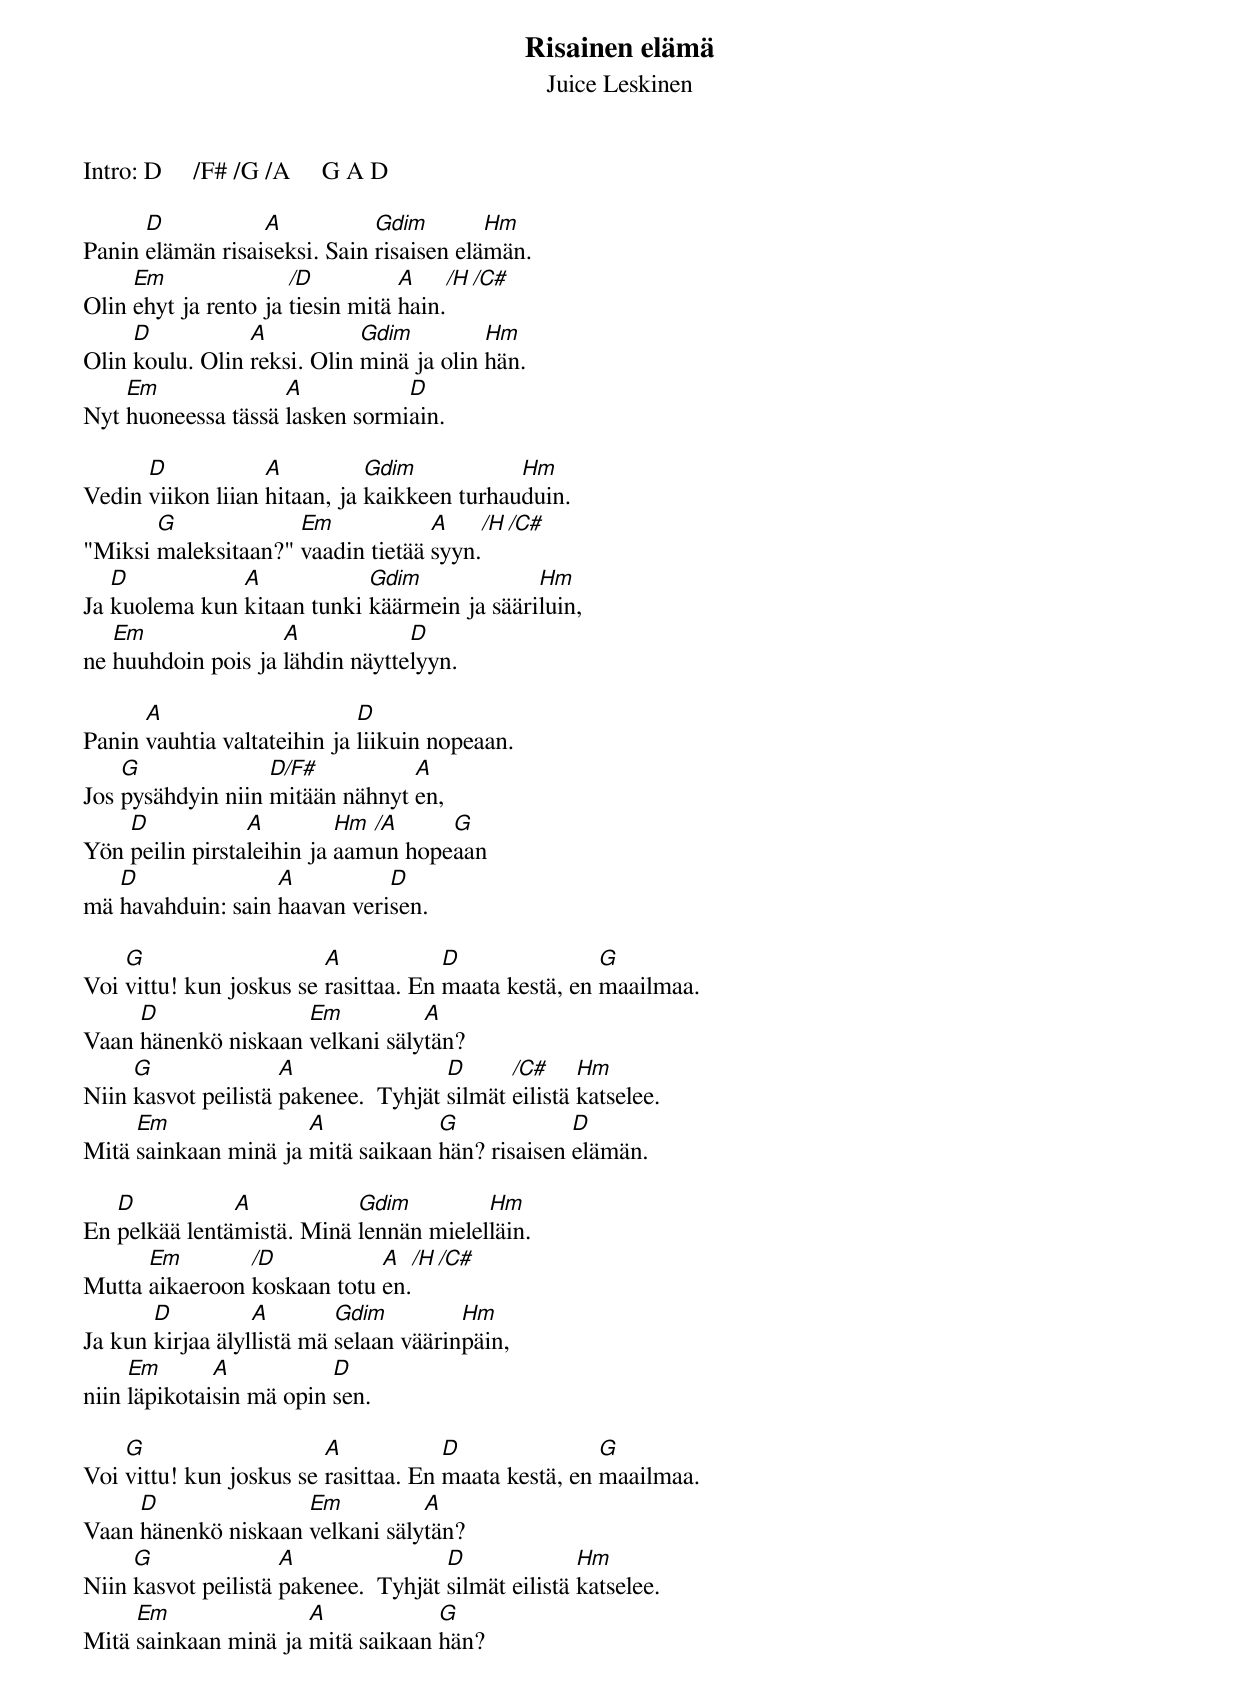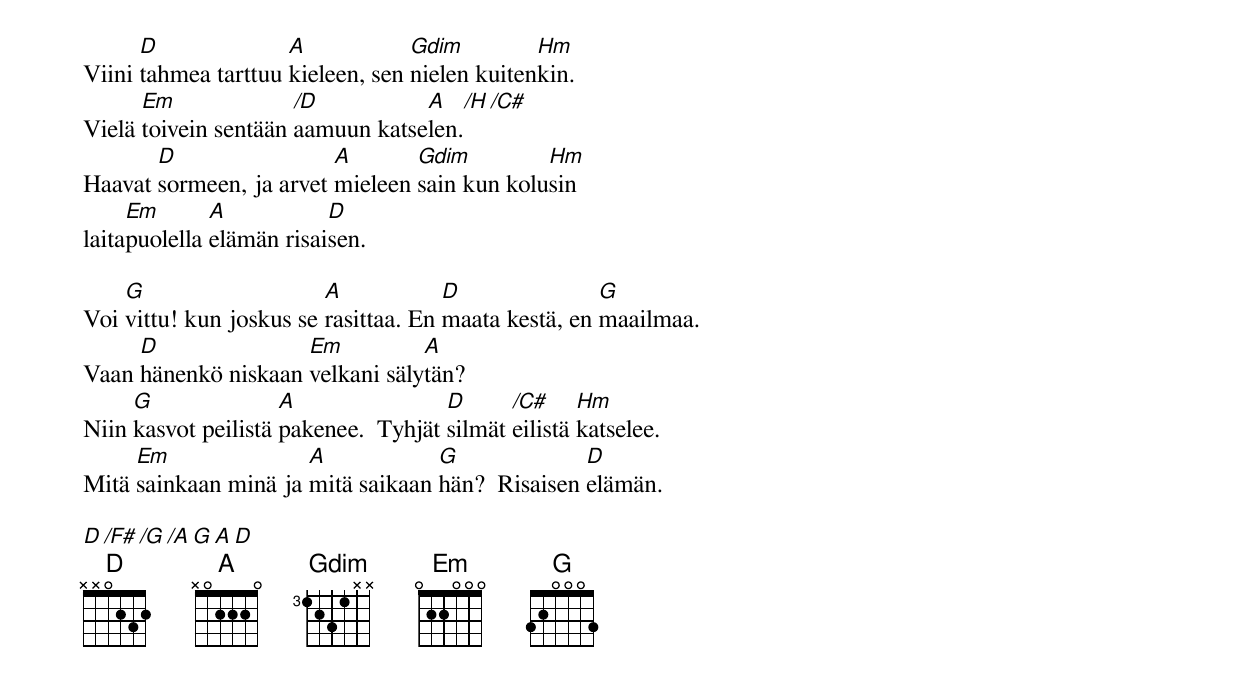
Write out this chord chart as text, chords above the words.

Risainen elämä
Juice Leskinen

Intro: D     /F# /G /A     G A D

      D           A           Gdim        Hm
Panin elämän risaiseksi. Sain risaisen elämän.
     Em               /D          A      /H  /C#
Olin ehyt ja rento ja tiesin mitä hain.
     D           A           Gdim         Hm
Olin koulu. Olin reksi. Olin minä ja olin hän.
    Em              A           D
Nyt huoneessa tässä lasken sormiain.

      D            A          Gdim           Hm
Vedin viikon liian hitaan, ja kaikkeen turhauduin.
       G             Em            A       /H  /C#
"Miksi maleksitaan?" vaadin tietää syyn.
   D           A            Gdim             Hm
Ja kuolema kun kitaan tunki käärmein ja sääriluin,
   Em               A            D
ne huuhdoin pois ja lähdin näyttelyyn.

      A                      D
Panin vauhtia valtateihin ja liikuin nopeaan.
    G              D/F#          A
Jos pysähdyin niin mitään nähnyt en,
    D            A         Hm /A     G
Yön peilin pirstaleihin ja aamun hopeaan
   D               A          D
mä havahduin: sain haavan verisen.

    G                    A            D               G
Voi vittu! kun joskus se rasittaa. En maata kestä, en maailmaa.
     D               Em          A
Vaan hänenkö niskaan velkani sälytän?
     G               A                D      /C#     Hm
Niin kasvot peilistä pakenee.  Tyhjät silmät eilistä katselee.
     Em               A            G             D
Mitä sainkaan minä ja mitä saikaan hän? risaisen elämän.

   D           A           Gdim         Hm
En pelkää lentämistä. Minä lennän mielelläin.
      Em        /D           A    /H  /C#
Mutta aikaeroon koskaan totu en.
       D          A        Gdim         Hm
Ja kun kirjaa älyllistä mä selaan väärinpäin,
     Em       A           D
niin läpikotaisin mä opin sen.

    G                    A            D               G
Voi vittu! kun joskus se rasittaa. En maata kestä, en maailmaa.
     D               Em          A
Vaan hänenkö niskaan velkani sälytän?
     G               A                D              Hm
Niin kasvot peilistä pakenee.  Tyhjät silmät eilistä katselee.
     Em               A            G
Mitä sainkaan minä ja mitä saikaan hän?

      D              A            Gdim         Hm
Viini tahmea tarttuu kieleen, sen nielen kuitenkin.
      Em              /D          A     /H  /C#
Vielä toivein sentään aamuun katselen.
       D                 A       Gdim         Hm
Haavat sormeen, ja arvet mieleen sain kun kolusin
     Em       A           D
laitapuolella elämän risaisen.

    G                    A            D               G
Voi vittu! kun joskus se rasittaa. En maata kestä, en maailmaa.
     D               Em          A
Vaan hänenkö niskaan velkani sälytän?
     G               A                D      /C#     Hm
Niin kasvot peilistä pakenee.  Tyhjät silmät eilistä katselee.
     Em               A            G              D
Mitä sainkaan minä ja mitä saikaan hän?  Risaisen elämän.

D     /F# /G /A     G A D
